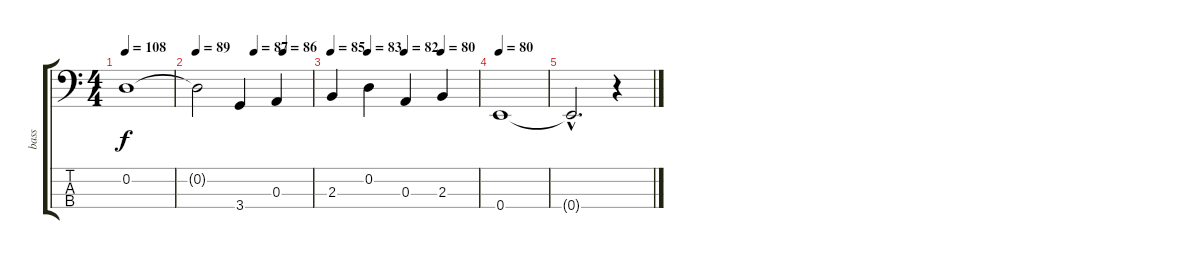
\track ("bass" "bass") {instrument fretlessbass}
\staff {score tabs}
\tuning (G2 D2 A1 E1) {hide}
\ts (4 4)
\tempo 108
\clef f4
\ks c
0.2{t}.1{dy f} |
\tempo 89
\tempo (87 0.5)
\tempo (86 0.75)
0.2{t}.2 3.4.4 0.3.4 |
\tempo 85
\tempo (83 0.25)
\tempo (82 0.5)
\tempo (80 0.75)
2.3.4 0.2.4 0.3.4 2.3.4 |
\tempo 80
0.4.1 |
0.4{hac t}.2{d} r.4
